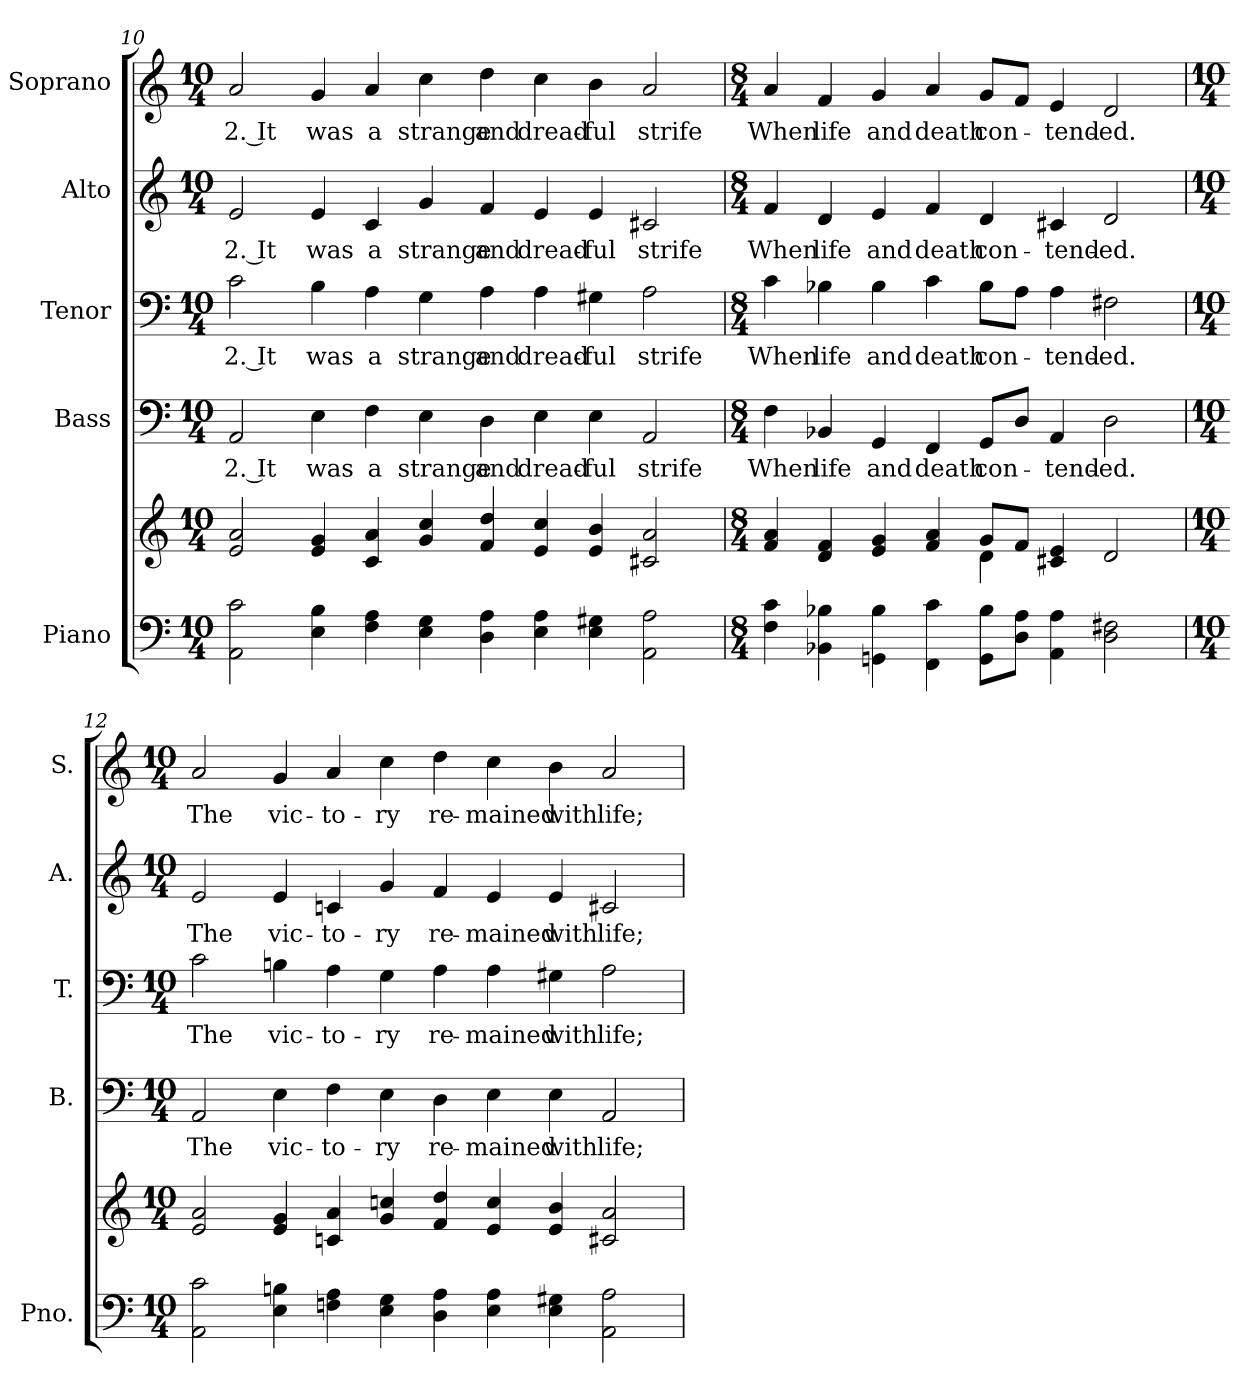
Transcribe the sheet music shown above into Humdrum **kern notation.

**kern	**kern	**kern	**text	**kern	**text	**kern	**text	**kern	**text
*part5	*part5	*part4	*part4	*part3	*part3	*part2	*part2	*part1	*part1
*staff6	*staff5	*staff4	*staff4	*staff3	*staff3	*staff2	*staff2	*staff1	*staff1
*I"Piano	*	*I"Bass	*	*I"Tenor	*	*I"Alto	*	*I"Soprano	*
*I'Pno.	*	*I'B.	*	*I'T.	*	*I'A.	*	*I'S.	*
*clefF4	*clefG2	*clefF4	*	*clefF4	*	*clefG2	*	*clefG2	*
*k[]	*k[]	*k[]	*	*k[]	*	*k[]	*	*k[]	*
*C:	*C:	*C:	*	*C:	*	*C:	*	*C:	*
*M10/4	*M10/4	*M10/4	*	*M10/4	*	*M10/4	*	*M10/4	*
=10	=10	=10	=10	=10	=10	=10	=10	=10	=10
!	!	!	!LO:LY:b:color=#000000	!	!	!	!	!	!
!	!	!	!	!	!LO:LY:b:color=#000000	!	!	!	!
!	!	!	!	!	!	!	!LO:LY:b:color=#000000	!	!
!	!	!	!	!	!	!	!	!	!LO:LY:b:color=#000000
2AAi\ 2ci	2ei/ 2ai	2AAi/	2. It	2ci\	2. It	2ei/	2. It	2ai/	2. It
!	!	!	!LO:LY:b:color=#000000	!	!	!	!	!	!
!	!	!	!	!	!LO:LY:b:color=#000000	!	!	!	!
!	!	!	!	!	!	!	!LO:LY:b:color=#000000	!	!
!	!	!	!	!	!	!	!	!	!LO:LY:b:color=#000000
4Ei\ 4Bi	4ei/ 4gi	4Ei\	was	4Bi\	was	4ei/	was	4gi/	was
!	!	!	!LO:LY:b:color=#000000	!	!	!	!	!	!
!	!	!	!	!	!LO:LY:b:color=#000000	!	!	!	!
!	!	!	!	!	!	!	!LO:LY:b:color=#000000	!	!
!	!	!	!	!	!	!	!	!	!LO:LY:b:color=#000000
4Fi\ 4Ai	4ci/ 4ai	4Fi\	a	4Ai\	a	4ci/	a	4ai/	a
!	!	!	!LO:LY:b:color=#000000	!	!	!	!	!	!
!	!	!	!	!	!LO:LY:b:color=#000000	!	!	!	!
!	!	!	!	!	!	!	!LO:LY:b:color=#000000	!	!
!	!	!	!	!	!	!	!	!	!LO:LY:b:color=#000000
4Ei\ 4Gi	4gi/ 4cci	4Ei\	strange	4Gi\	strange	4gi/	strange	4cci\	strange
!	!	!	!LO:LY:b:color=#000000	!	!	!	!	!	!
!	!	!	!	!	!LO:LY:b:color=#000000	!	!	!	!
!	!	!	!	!	!	!	!LO:LY:b:color=#000000	!	!
!	!	!	!	!	!	!	!	!	!LO:LY:b:color=#000000
4Di\ 4Ai	4fi/ 4ddi	4Di\	and	4Ai\	and	4fi/	and	4ddi\	and
!	!	!	!LO:LY:b:color=#000000	!	!	!	!	!	!
!	!	!	!	!	!LO:LY:b:color=#000000	!	!	!	!
!	!	!	!	!	!	!	!LO:LY:b:color=#000000	!	!
!	!	!	!	!	!	!	!	!	!LO:LY:b:color=#000000
4Ei\ 4Ai	4ei/ 4cci	4Ei\	dread-	4Ai\	dread-	4ei/	dread-	4cci\	dread-
!	!	!	!LO:LY:b:color=#000000	!	!	!	!	!	!
!	!	!	!	!	!LO:LY:b:color=#000000	!	!	!	!
!	!	!	!	!	!	!	!LO:LY:b:color=#000000	!	!
!	!	!	!	!	!	!	!	!	!LO:LY:b:color=#000000
4Ei\ 4G#Xi	4ei/ 4bi	4Ei\	-ful	4G#Xi\	-ful	4ei/	-ful	4bi\	-ful
!	!	!	!LO:LY:b:color=#000000	!	!	!	!	!	!
!	!	!	!	!	!LO:LY:b:color=#000000	!	!	!	!
!	!	!	!	!	!	!	!LO:LY:b:color=#000000	!	!
!	!	!	!	!	!	!	!	!	!LO:LY:b:color=#000000
2AAi\ 2Ai	2c#Xi/ 2ai	2AAi/	strife	2Ai\	strife	2c#Xi/	strife	2ai/	strife
!!LO:PB:g=z
=11	=11	=11	=11	=11	=11	=11	=11	=11	=11
*M8/4	*M8/4	*M8/4	*	*M8/4	*	*M8/4	*	*M8/4	*
*	*^	*	*	*	*	*	*	*	*
!	!	!	!	!LO:LY:b:color=#000000	!	!	!	!	!	!
!	!	!	!	!	!	!LO:LY:b:color=#000000	!	!	!	!
!	!	!	!	!	!	!	!	!LO:LY:b:color=#000000	!	!
!	!	!	!	!	!	!	!	!	!	!LO:LY:b:color=#000000
4Fi\ 4ci	4fi/ 4ai	1ryy	4Fi\	When	4ci\	When	4fi/	When	4ai/	When
!	!	!	!	!LO:LY:b:color=#000000	!	!	!	!	!	!
!	!	!	!	!	!	!LO:LY:b:color=#000000	!	!	!	!
!	!	!	!	!	!	!	!	!LO:LY:b:color=#000000	!	!
!	!	!	!	!	!	!	!	!	!	!LO:LY:b:color=#000000
4BB-Xi\ 4B-Xi	4di/ 4fi	.	4BB-Xi/	life	4B-Xi\	life	4di/	life	4fi/	life
!	!	!	!	!LO:LY:b:color=#000000	!	!	!	!	!	!
!	!	!	!	!	!	!LO:LY:b:color=#000000	!	!	!	!
!	!	!	!	!	!	!	!	!LO:LY:b:color=#000000	!	!
!	!	!	!	!	!	!	!	!	!	!LO:LY:b:color=#000000
4GGni\ 4B-i	4ei/ 4gi	.	4GGi/	and	4B-i\	and	4ei/	and	4gi/	and
!	!	!	!	!LO:LY:b:color=#000000	!	!	!	!	!	!
!	!	!	!	!	!	!LO:LY:b:color=#000000	!	!	!	!
!	!	!	!	!	!	!	!	!LO:LY:b:color=#000000	!	!
!	!	!	!	!	!	!	!	!	!	!LO:LY:b:color=#000000
4FFi\ 4ci	4fi/ 4ai	.	4FFi/	death	4ci\	death	4fi/	death	4ai/	death
!	!	!	!	!LO:LY:b:color=#000000	!	!	!	!	!	!
!	!	!	!	!	!	!LO:LY:b:color=#000000	!	!	!	!
!	!	!	!	!	!	!	!	!LO:LY:b:color=#000000	!	!
!	!	!	!	!	!	!	!	!	!	!LO:LY:b:color=#000000
8GGi\ 8B-iL	8gi/L	4di\	8GGi/L	con-	8B-i\L	con-	4di/	con-	8gi/L	con-
8Di\ 8AiJ	8fi/J	.	8Di/J	.	8Ai\J	.	.	.	8fi/J	.
!	!	!	!	!LO:LY:b:color=#000000	!	!	!	!	!	!
!	!	!	!	!	!	!LO:LY:b:color=#000000	!	!	!	!
!	!	!	!	!	!	!	!	!LO:LY:b:color=#000000	!	!
!	!	!	!	!	!	!	!	!	!	!LO:LY:b:color=#000000
4AAi\ 4Ai	4c#Xi/ 4ei	4ryy	4AAi/	-tend-	4Ai\	-tend-	4c#Xi/	-tend-	4ei/	-tend-
!	!	!	!	!LO:LY:b:color=#000000	!	!	!	!	!	!
!	!	!	!	!	!	!LO:LY:b:color=#000000	!	!	!	!
!	!	!	!	!	!	!	!	!LO:LY:b:color=#000000	!	!
!	!	!	!	!	!	!	!	!	!	!LO:LY:b:color=#000000
2Di\ 2F#Xi	2di/	2ryy	2Di\	-ed.	2F#Xi\	-ed.	2di/	-ed.	2di/	-ed.
*	*v	*v	*	*	*	*	*	*	*	*
!!LO:PB:g=z
=12	=12	=12	=12	=12	=12	=12	=12	=12	=12
*M10/4	*M10/4	*M10/4	*	*M10/4	*	*M10/4	*	*M10/4	*
*	*^	*	*	*	*	*	*	*	*
!	!	!	!	!LO:LY:b:color=#000000	!	!	!	!	!	!
*	*v	*v	*	*	*	*	*	*	*	*
*	*^	*	*	*	*	*	*	*	*
!	!	!	!	!	!	!LO:LY:b:color=#000000	!	!	!	!
*	*v	*v	*	*	*	*	*	*	*	*
*	*^	*	*	*	*	*	*	*	*
!	!	!	!	!	!	!	!	!LO:LY:b:color=#000000	!	!
*	*v	*v	*	*	*	*	*	*	*	*
*	*^	*	*	*	*	*	*	*	*
!	!	!	!	!	!	!	!	!	!	!LO:LY:b:color=#000000
*	*v	*v	*	*	*	*	*	*	*	*
2AAi\ 2ci	2ei/ 2ai	2AAi/	The	2ci\	The	2ei/	The	2ai/	The
!	!	!	!LO:LY:b:color=#000000	!	!	!	!	!	!
!	!	!	!	!	!LO:LY:b:color=#000000	!	!	!	!
!	!	!	!	!	!	!	!LO:LY:b:color=#000000	!	!
!	!	!	!	!	!	!	!	!	!LO:LY:b:color=#000000
4Ei\ 4Bni	4ei/ 4gi	4Ei\	vic-	4Bni\	vic-	4ei/	vic-	4gi/	vic-
!	!	!	!LO:LY:b:color=#000000	!	!	!	!	!	!
!	!	!	!	!	!LO:LY:b:color=#000000	!	!	!	!
!	!	!	!	!	!	!	!LO:LY:b:color=#000000	!	!
!	!	!	!	!	!	!	!	!	!LO:LY:b:color=#000000
4Fni\ 4Ai	4cni/ 4ai	4Fi\	-to-	4Ai\	-to-	4cni/	-to-	4ai/	-to-
!	!	!	!LO:LY:b:color=#000000	!	!	!	!	!	!
!	!	!	!	!	!LO:LY:b:color=#000000	!	!	!	!
!	!	!	!	!	!	!	!LO:LY:b:color=#000000	!	!
!	!	!	!	!	!	!	!	!	!LO:LY:b:color=#000000
4Ei\ 4Gi	4gi/ 4ccni	4Ei\	-ry	4Gi\	-ry	4gi/	-ry	4cci\	-ry
!	!	!	!LO:LY:b:color=#000000	!	!	!	!	!	!
!	!	!	!	!	!LO:LY:b:color=#000000	!	!	!	!
!	!	!	!	!	!	!	!LO:LY:b:color=#000000	!	!
!	!	!	!	!	!	!	!	!	!LO:LY:b:color=#000000
4Di\ 4Ai	4fi/ 4ddi	4Di\	re-	4Ai\	re-	4fi/	re-	4ddi\	re-
!	!	!	!LO:LY:b:color=#000000	!	!	!	!	!	!
!	!	!	!	!	!LO:LY:b:color=#000000	!	!	!	!
!	!	!	!	!	!	!	!LO:LY:b:color=#000000	!	!
!	!	!	!	!	!	!	!	!	!LO:LY:b:color=#000000
4Ei\ 4Ai	4ei/ 4cci	4Ei\	-mained	4Ai\	-mained	4ei/	-mained	4cci\	-mained
!	!	!	!LO:LY:b:color=#000000	!	!	!	!	!	!
!	!	!	!	!	!LO:LY:b:color=#000000	!	!	!	!
!	!	!	!	!	!	!	!LO:LY:b:color=#000000	!	!
!	!	!	!	!	!	!	!	!	!LO:LY:b:color=#000000
4Ei\ 4G#Xi	4ei/ 4bi	4Ei\	with	4G#Xi\	with	4ei/	with	4bi\	with
!	!	!	!LO:LY:b:color=#000000	!	!	!	!	!	!
!	!	!	!	!	!LO:LY:b:color=#000000	!	!	!	!
!	!	!	!	!	!	!	!LO:LY:b:color=#000000	!	!
!	!	!	!	!	!	!	!	!	!LO:LY:b:color=#000000
2AAi\ 2Ai	2c#Xi/ 2ai	2AAi/	life;	2Ai\	life;	2c#Xi/	life;	2ai/	life;
=	=	=	=	=	=	=	=	=	=
*-	*-	*-	*-	*-	*-	*-	*-	*-	*-
